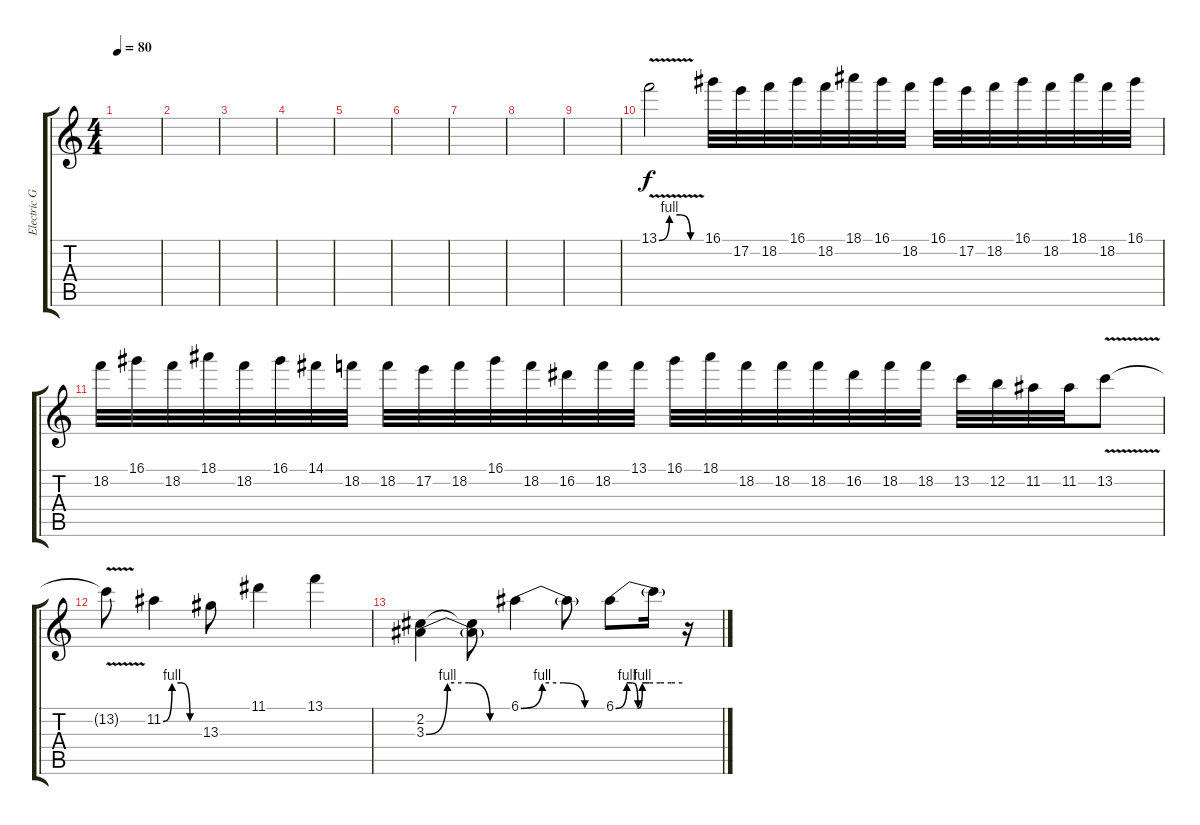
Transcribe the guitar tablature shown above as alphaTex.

\track ("Electric Guitar" "Electric G") {instrument distortionguitar}
\staff {score tabs}
\tuning (E4 B3 G3 D3 A2 E2) {hide}
\ts (4 4)
\tempo 80
\clef g2
\ks c
|
|
|
|
|
|
|
|
|
13.1{be (custom 0 0 15 4 30 4 45 0 60 0) v}.2 16.1.32 17.2.32 18.2.32 16.1.32 18.2.32 18.1.32 16.1.32 18.2.32 16.1.32 17.2.32 18.2.32 16.1.32 18.2.32 18.1.32 18.2.32 16.1.32 |
18.2.32 16.1.32 18.2.32 18.1.32 18.2.32 16.1.32 14.1.32 18.2.32 18.2.32 17.2.32 18.2.32 16.1.32 18.2.32 16.2.32 18.2.32 13.1.32 16.1.32 18.1.32 18.2.32 18.2.32 18.2.32 16.2.32 18.2.32 18.2.32 13.2.32 12.2.32 11.2.32 11.2.32 13.2{v}.8 |
13.2{t}.8 11.2{be (custom 0 0 15 4 30 4 45 0 60 0)}.4 13.3.8 11.1.4 13.1.4 |
(2.2 3.3{be (custom 0 0 15 4 30 4 45 0 60 0)}).4 (2.2{t} 3.3{t}).8 6.1{be (custom 0 0 15 4 30 4 45 0 60 0)}.4 6.1{t}.8 6.1{be (custom 0 0 10 4 15 4 20 0 24 4 30 4 40 4 50 4 60 4)}.8 6.1{t}.16 r.16
